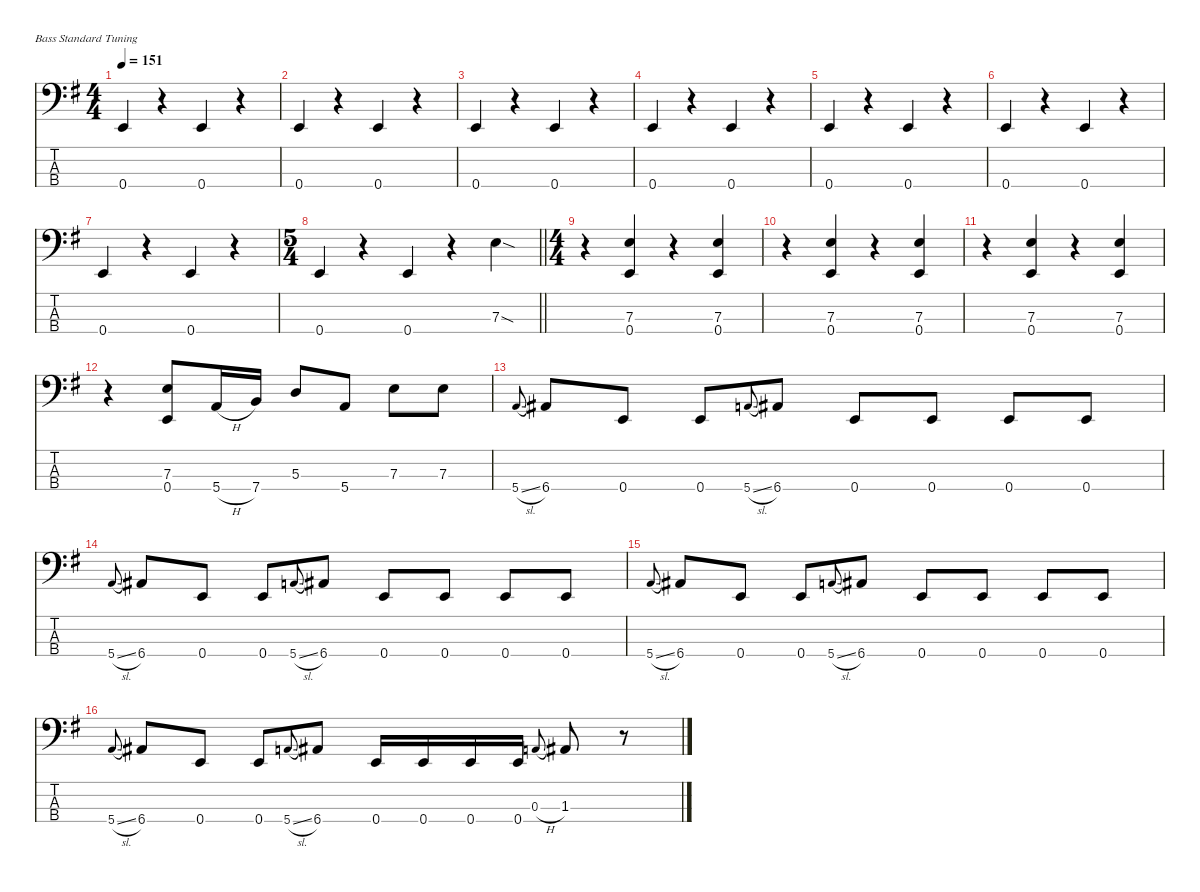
\defaultSystemsLayout 4
\hideDynamics
\bracketExtendMode nobrackets
\singleTrackTrackNamePolicy hidden
\multiTrackTrackNamePolicy hidden
\otherSystemsTrackNameOrientation horizontal
\track ("Cliff Burton" "el.bs.") {defaultSystemsLayout 4 instrument electricbassfinger}
\staff {score tabs}
\tuning (G2 D2 A1 E1)
\ts (4 4)
\beaming (8 2 2 2 2)
\tempo 151
\clef f4
\ks eminor
0.4{acc forcenatural}.4{dy f instrument distortionguitar beam Up} r.4{beam Up} 0.4{acc forcenatural}.4{beam Up} r.4{beam Up} |
0.4{acc forcenatural}.4{beam Up} r.4{beam Up} 0.4{acc forcenatural}.4{beam Up} r.4{beam Up} |
0.4{acc forcenatural}.4{beam Up} r.4{beam Up} 0.4{acc forcenatural}.4{beam Up} r.4{beam Up} |
0.4{acc forcenatural}.4{beam Up} r.4{beam Up} 0.4{acc forcenatural}.4{beam Up} r.4{beam Up} |
0.4{acc forcenatural}.4{beam Up} r.4{beam Up} 0.4{acc forcenatural}.4{beam Up} r.4{beam Up} |
0.4{acc forcenatural}.4{beam Up} r.4{beam Up} 0.4{acc forcenatural}.4{beam Up} r.4{beam Up} |
0.4{acc forcenatural}.4{beam Up} r.4{beam Up} 0.4{acc forcenatural}.4{beam Up} r.4{beam Up} |
\ts (5 4)
\beaming (8 6 4)
\barLineRight lightlight
0.4{acc forcenatural}.4{beam Up} r.4{beam Up} 0.4{acc forcenatural}.4{beam Up} r.4{beam Up} 7.3{sod acc forcenatural}.4{beam Down} |
\ts (4 4)
\beaming (8 2 2 2 2)
r.4{beam Down} (7.3{acc forcenatural} 0.4{acc forcenatural}).4{beam Up} r.4{beam Up} (7.3{acc forcenatural} 0.4{acc forcenatural}).4{beam Up} |
r.4{beam Down} (7.3{acc forcenatural} 0.4{acc forcenatural}).4{beam Up} r.4{beam Up} (7.3{acc forcenatural} 0.4{acc forcenatural}).4{beam Up} |
r.4{beam Down} (7.3{acc forcenatural} 0.4{acc forcenatural}).4{beam Up} r.4{beam Up} (7.3{acc forcenatural} 0.4{acc forcenatural}).4{beam Up} |
r.4{beam Down} (7.3{acc forcenatural} 0.4{acc forcenatural}).8{beam Up} 5.4{h acc forcenatural}.16{beam Up} 7.4{acc forcenatural}.16{beam Up} 5.3{acc forcenatural}.8{beam Up} 5.4{acc forcenatural}.8{beam Up} 7.3{acc forcenatural}.8{beam Down} 7.3{acc forcenatural}.8{beam Down} |
5.4{sl acc forcenatural}.8{gr onbeat beam Up} 6.4{acc #}.8{beam Up} 0.4{acc forcenatural}.8{beam Up} 0.4{acc forcenatural}.8{beam Up} 5.4{sl acc forcenatural}.8{gr onbeat beam Up} 6.4{acc #}.8{beam Up} 0.4{acc forcenatural}.8{beam Up} 0.4{acc forcenatural}.8{beam Up} 0.4{acc forcenatural}.8{beam Up} 0.4{acc forcenatural}.8{beam Up} |
5.4{sl acc forcenatural}.8{gr onbeat beam Up} 6.4{acc #}.8{beam Up} 0.4{acc forcenatural}.8{beam Up} 0.4{acc forcenatural}.8{beam Up} 5.4{sl acc forcenatural}.8{gr onbeat beam Up} 6.4{acc #}.8{beam Up} 0.4{acc forcenatural}.8{beam Up} 0.4{acc forcenatural}.8{beam Up} 0.4{acc forcenatural}.8{beam Up} 0.4{acc forcenatural}.8{beam Up} |
5.4{sl acc forcenatural}.8{gr onbeat beam Up} 6.4{acc #}.8{beam Up} 0.4{acc forcenatural}.8{beam Up} 0.4{acc forcenatural}.8{beam Up} 5.4{sl acc forcenatural}.8{gr onbeat beam Up} 6.4{acc #}.8{beam Up} 0.4{acc forcenatural}.8{beam Up} 0.4{acc forcenatural}.8{beam Up} 0.4{acc forcenatural}.8{beam Up} 0.4{acc forcenatural}.8{beam Up} |
5.4{sl acc forcenatural}.8{gr onbeat beam Up} 6.4{acc #}.8{beam Up} 0.4{acc forcenatural}.8{beam Up} 0.4{acc forcenatural}.8{beam Up} 5.4{sl acc forcenatural}.8{gr onbeat beam Up} 6.4{acc #}.8{beam Up} 0.4{acc forcenatural}.16{beam Up} 0.4{acc forcenatural}.16{beam Up} 0.4{acc forcenatural}.16{beam Up} 0.4{acc forcenatural}.16{beam Up} 0.3{h acc forcenatural}.8{gr onbeat beam Up} 1.3{acc #}.8{beam Up} r.8{beam Up}
